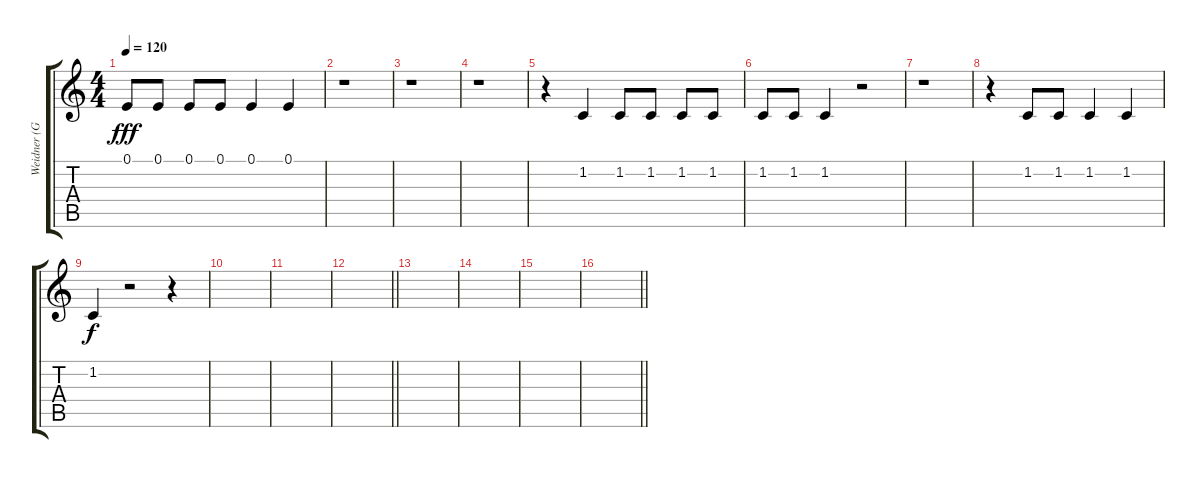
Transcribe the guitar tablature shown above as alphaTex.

\track ("Weidner (Gesang)" "Weidner (G") {instrument lead2sawtooth}
\staff {score tabs}
\tuning (E4 B3 G3 D3 A2 E2) {hide}
\ts (4 4)
\tempo 120
\clef g2
\ks c
0.1.8{dy fff} 0.1.8 0.1.8 0.1.8 0.1.4 0.1.4 |
r.1 |
r.1 |
r.1 |
r.4 1.2.4 1.2.8 1.2.8 1.2.8 1.2.8 |
1.2.8 1.2.8 1.2.4 r.2 |
r.1 |
r.4 1.2.8 1.2.8 1.2.4 1.2.4 |
1.2.4{dy f} r.2 r.4 |
|
|
\barLineRight lightlight
|
|
|
|
\barLineRight lightlight
